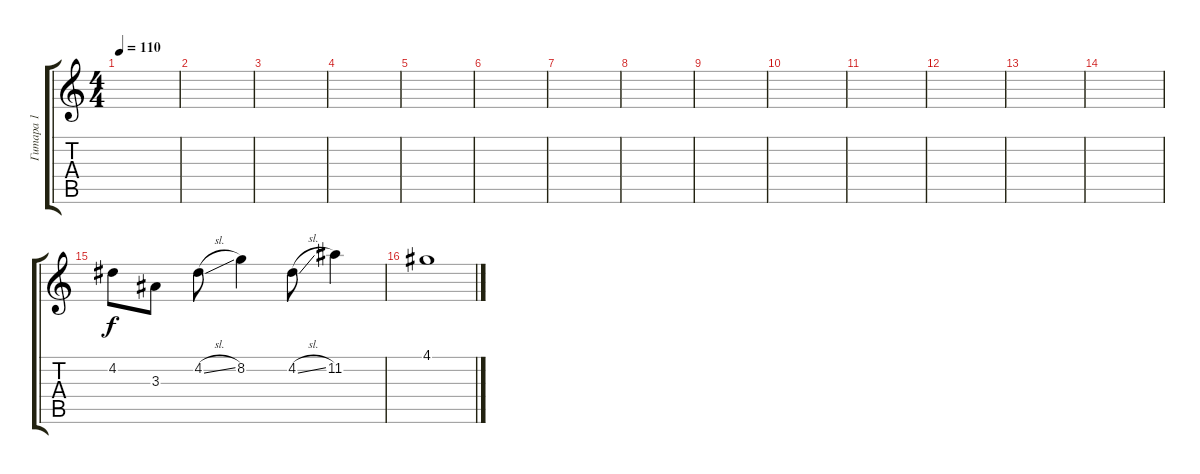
\track ("Гитара 1" "Гитара 1") {instrument electricguitarjazz}
\staff {score tabs}
\tuning (E4 B3 G3 D3 A2 E2) {hide}
\ts (4 4)
\tempo 110
\clef g2
\ks c
|
|
|
|
|
|
|
|
|
|
|
|
|
|
4.2.8 3.3.8 4.2{sl}.8 8.2.4 4.2{sl}.8 11.2.4 |
4.1.1
